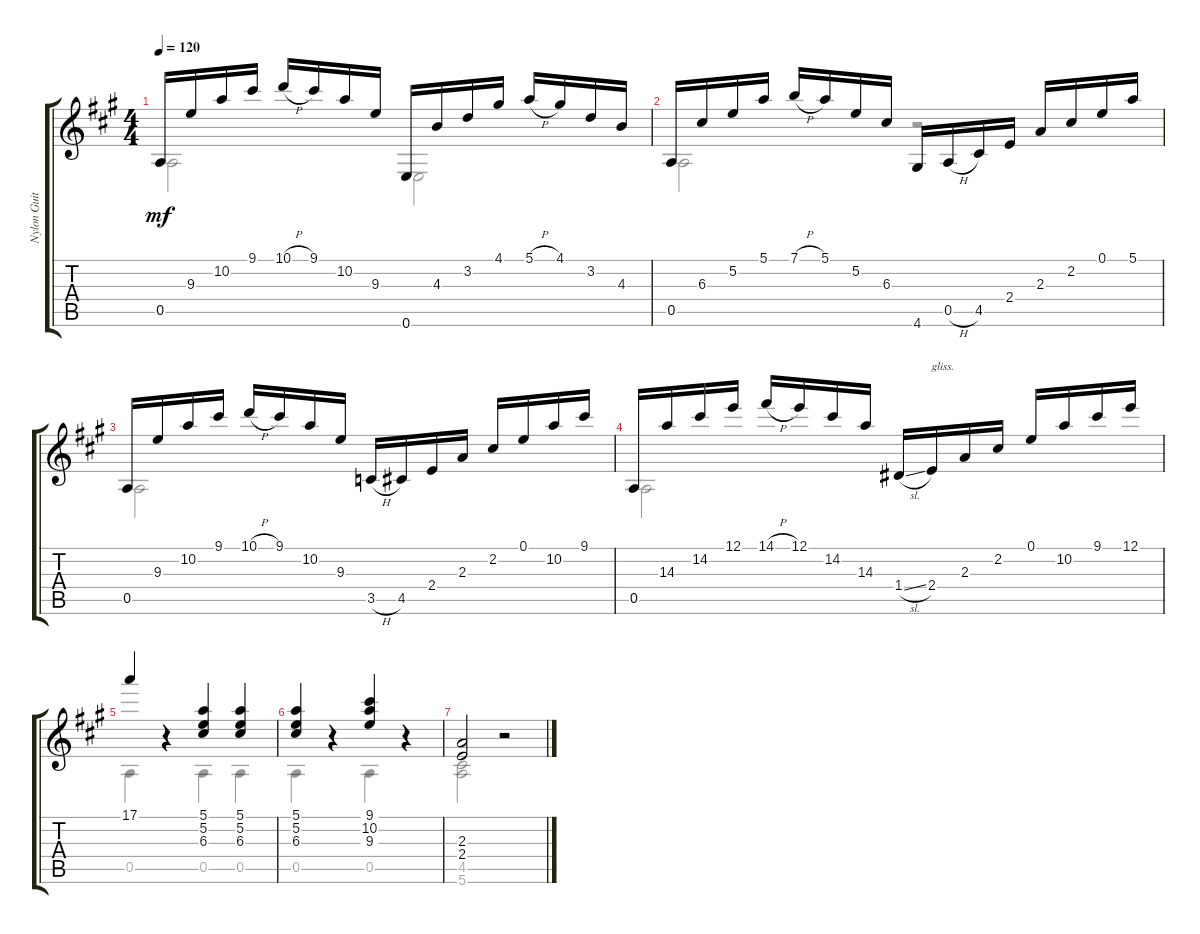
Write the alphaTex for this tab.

\track ("Nylon Guitar" "Nylon Guit") {instrument acousticguitarsteel}
\staff {score tabs}
\tuning (E4 B3 G3 D3 A2 E2) {hide}
\voice
\ts (4 4)
\tempo 120
\clef g2
\ks a
0.5.16{dy mf} 9.3.16 10.2.16 9.1.16 10.1{h}.16 9.1.16 10.2.16 9.3.16 0.6.16 4.3.16 3.2.16 4.1.16 5.1{h}.16 4.1.16 3.2.16 4.3.16 |
0.5.16 6.3.16 5.2.16 5.1.16 7.1{h}.16 5.1.16 5.2.16 6.3.16 4.6.16 0.5{h}.16 4.5.16 2.4.16 2.3.16 2.2.16 0.1.16 5.1.16 |
0.5.16 9.3.16 10.2.16 9.1.16 10.1{h}.16 9.1.16 10.2.16 9.3.16 3.5{h}.16 4.5.16 2.4.16 2.3.16 2.2.16 0.1.16 10.2.16 9.1.16 |
0.5.16 14.3.16 14.2.16 12.1.16 14.1{h}.16 12.1.16 14.2.16 14.3.16 1.4{sl}.16 2.4.16{txt "gliss."} 2.3.16 2.2.16 0.1.16 10.2.16 9.1.16 12.1.16 |
17.1.4 r.4 (5.1 5.2 6.3).4 (5.1 5.2 6.3).4 |
(5.1 5.2 6.3).4 r.4 (9.1 10.2 9.3).4 r.4 |
(2.3 2.4).2 r.2
\voice
\clef g2
\ottava regular
\simile none
\ks a
0.5.2{dy mf} 0.6.2 |
0.5.2 r.2 |
0.5.2 |
0.5.2 |
0.5.4 r.4 0.5.4 0.5.4 |
0.5.4 r.4 0.5.4 |
(4.5 5.6).2 r.2
